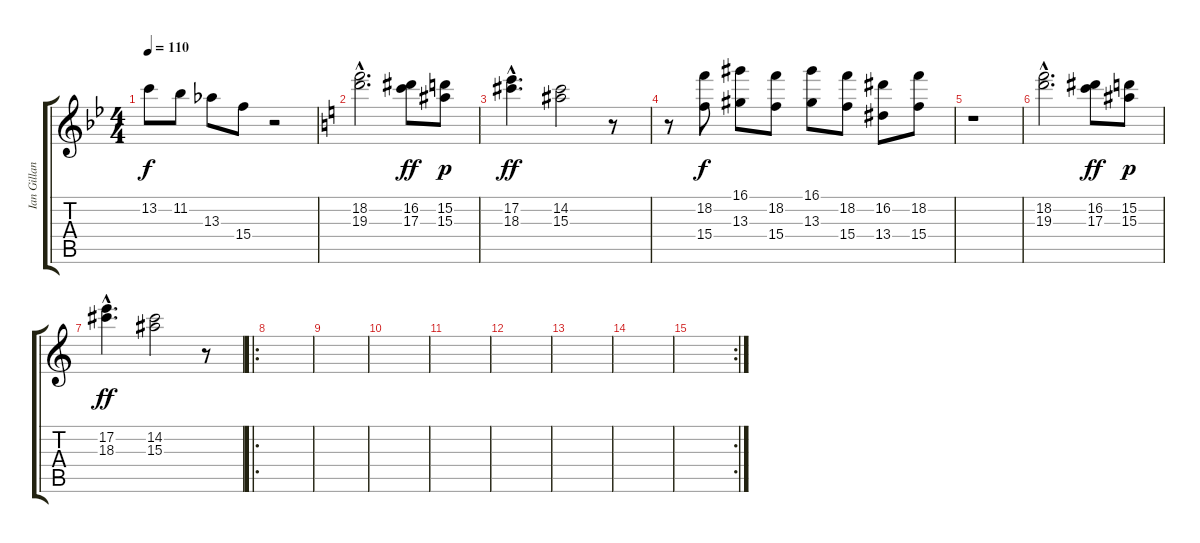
\track ("Ian Gillan " "Ian Gillan") {instrument synthbass2}
\staff {score tabs}
\tuning (E4 B3 G3 D3 A2 E2) {hide}
\ts (4 4)
\tempo 110
\clef g2
\ks bb
13.2.8{dy f} 11.2.8 13.3.8 15.4.8 r.2 |
\ks c
(18.2{hac} 19.3{hac}).2{d} (16.2 17.3).8{dy ff} (15.2 15.3).8{dy p} |
(17.2{hac} 18.3).4{d dy ff} (14.2 15.3).2 r.8 |
r.8 (18.2 15.4).8{dy f} (16.1 13.3).8 (18.2 15.4).8 (16.1 13.3).8 (18.2 15.4).8 (16.2 13.4).8 (18.2 15.4).8 |
r.1 |
(18.2{hac} 19.3{hac}).2{d} (16.2 17.3).8{dy ff} (15.2 15.3).8{dy p} |
(17.2{hac} 18.3).4{d dy ff} (14.2 15.3).2 r.8 |
\ro
|
|
|
|
|
|
|
\rc 2
